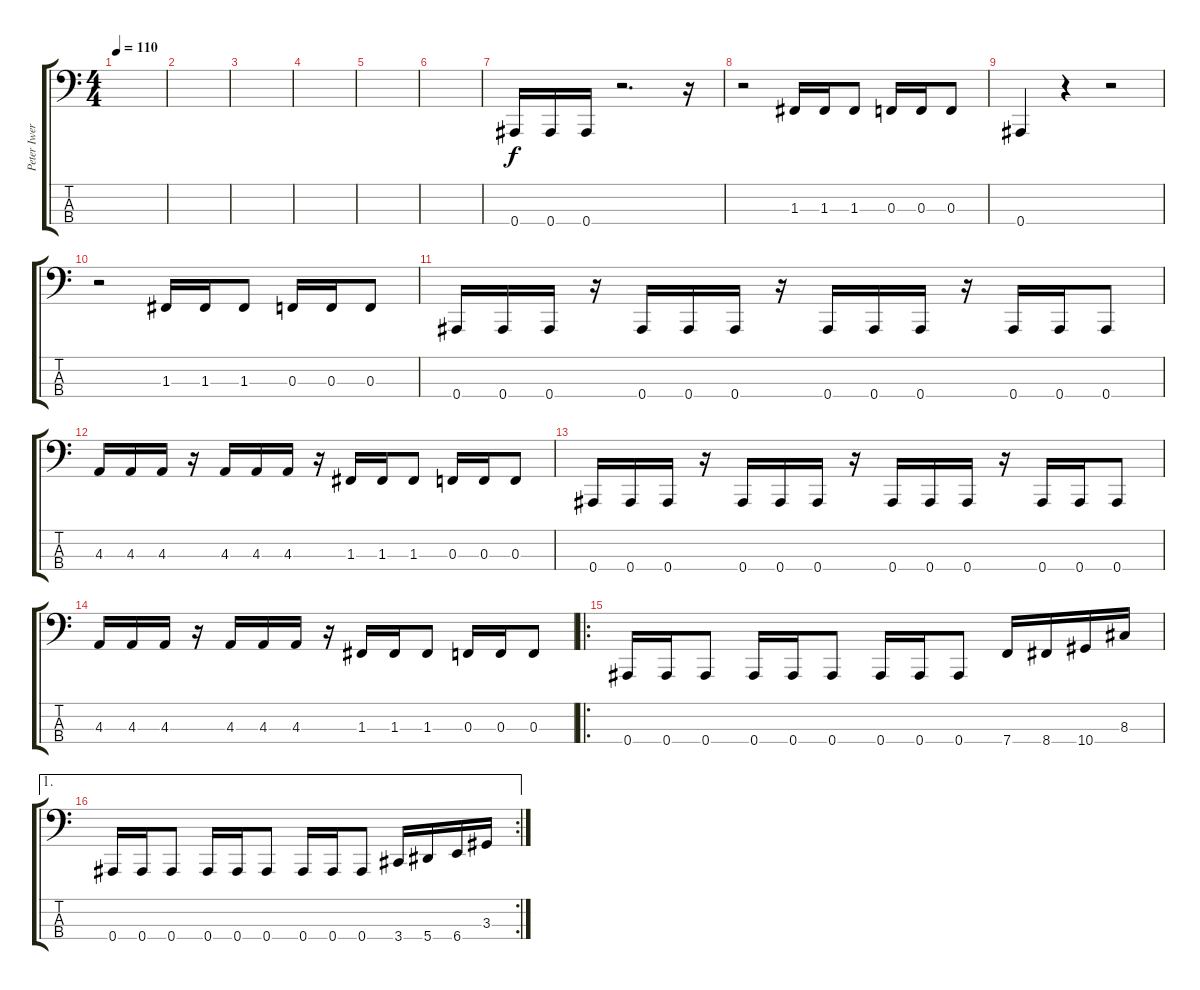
\track ("Peter Iwers" "Peter Iwer") {instrument electricbassfinger}
\staff {score tabs}
\tuning (Eb2 Bb1 F1 Bb0) {hide}
\ts (4 4)
\tempo 110
\clef f4
\ks c
|
|
|
|
|
|
0.4.16 0.4.16 0.4.16 r.2{d} r.16 |
r.2 1.3.16 1.3.16 1.3.8 0.3.16 0.3.16 0.3.8 |
0.4.4 r.4 r.2 |
r.2 1.3.16 1.3.16 1.3.8 0.3.16 0.3.16 0.3.8 |
0.4.16 0.4.16 0.4.16 r.16 0.4.16 0.4.16 0.4.16 r.16 0.4.16 0.4.16 0.4.16 r.16 0.4.16 0.4.16 0.4.8 |
4.3.16 4.3.16 4.3.16 r.16 4.3.16 4.3.16 4.3.16 r.16 1.3.16 1.3.16 1.3.8 0.3.16 0.3.16 0.3.8 |
0.4.16 0.4.16 0.4.16 r.16 0.4.16 0.4.16 0.4.16 r.16 0.4.16 0.4.16 0.4.16 r.16 0.4.16 0.4.16 0.4.8 |
4.3.16 4.3.16 4.3.16 r.16 4.3.16 4.3.16 4.3.16 r.16 1.3.16 1.3.16 1.3.8 0.3.16 0.3.16 0.3.8 |
\ro
0.4.16 0.4.16 0.4.8 0.4.16 0.4.16 0.4.8 0.4.16 0.4.16 0.4.8 7.4.16 8.4.16 10.4.16 8.3.16 |
\ae 1
\rc 2
0.4.16 0.4.16 0.4.8 0.4.16 0.4.16 0.4.8 0.4.16 0.4.16 0.4.8 3.4.16 5.4.16 6.4.16 3.3.16
